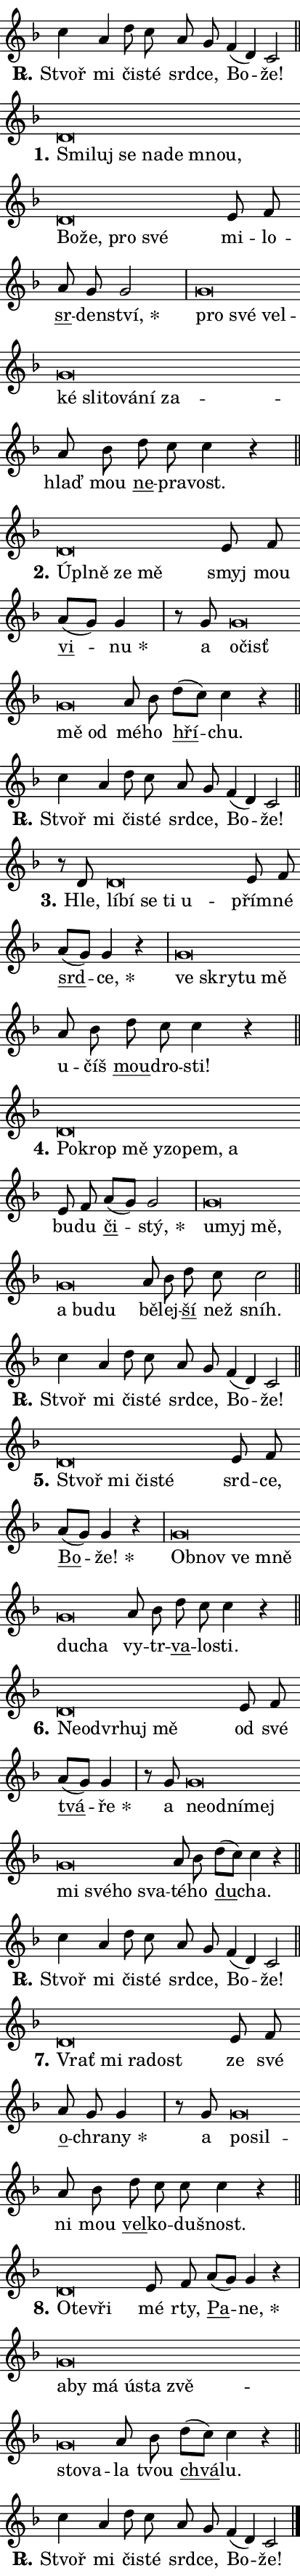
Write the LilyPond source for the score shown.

\version "2.22.1"
\header { tagline = "" }
\paper {
  indent = 0\cm
  top-margin = 0\cm
  right-margin = 0\cm
  bottom-margin = 0\cm
  left-margin = 0\cm
  paper-width = 7\cm
  page-breaking = #ly:one-page-breaking
  system-system-spacing.basic-distance = #11
  score-system-spacing.basic-distance = #11
  ragged-last = ##f
}


%% Author: Thomas Morley
%% https://lists.gnu.org/archive/html/lilypond-user/2020-05/msg00002.html
#(define (line-position grob)
"Returns position of @var[grob} in current system:
   @code{'start}, if at first time-step
   @code{'end}, if at last time-step
   @code{'middle} otherwise
"
  (let* ((col (ly:item-get-column grob))
         (ln (ly:grob-object col 'left-neighbor))
         (rn (ly:grob-object col 'right-neighbor))
         (col-to-check-left (if (ly:grob? ln) ln col))
         (col-to-check-right (if (ly:grob? rn) rn col))
         (break-dir-left
           (and
             (ly:grob-property col-to-check-left 'non-musical #f)
             (ly:item-break-dir col-to-check-left)))
         (break-dir-right
           (and
             (ly:grob-property col-to-check-right 'non-musical #f)
             (ly:item-break-dir col-to-check-right))))
        (cond ((eqv? 1 break-dir-left) 'start)
              ((eqv? -1 break-dir-right) 'end)
              (else 'middle))))

#(define (tranparent-at-line-position vctor)
  (lambda (grob)
  "Relying on @code{line-position} select the relevant enry from @var{vctor}.
Used to determine transparency,"
    (case (line-position grob)
      ((end) (not (vector-ref vctor 0)))
      ((middle) (not (vector-ref vctor 1)))
      ((start) (not (vector-ref vctor 2))))))

noteHeadBreakVisibility =
#(define-music-function (break-visibility)(vector?)
"Makes @code{NoteHead}s transparent relying on @var{break-visibility}"
#{
  \override NoteHead.transparent =
    #(tranparent-at-line-position break-visibility)
#})

#(define delete-ledgers-for-transparent-note-heads
  (lambda (grob)
    "Reads whether a @code{NoteHead} is transparent.
If so this @code{NoteHead} is removed from @code{'note-heads} from
@var{grob}, which is supposed to be @code{LedgerLineSpanner}.
As a result ledgers are not printed for this @code{NoteHead}"
    (let* ((nhds-array (ly:grob-object grob 'note-heads))
           (nhds-list
             (if (ly:grob-array? nhds-array)
                 (ly:grob-array->list nhds-array)
                 '()))
           ;; Relies on the transparent-property being done before
           ;; Staff.LedgerLineSpanner.after-line-breaking is executed.
           ;; This is fragile ...
           (to-keep
             (remove
               (lambda (nhd)
                 (ly:grob-property nhd 'transparent #f))
               nhds-list)))
      ;; TODO find a better method to iterate over grob-arrays, similiar
      ;; to filter/remove etc for lists
      ;; For now rebuilt from scratch
      (set! (ly:grob-object grob 'note-heads)  '())
      (for-each
        (lambda (nhd)
          (ly:pointer-group-interface::add-grob grob 'note-heads nhd))
        to-keep))))

hideNotes = {
  \noteHeadBreakVisibility #begin-of-line-visible
}
unHideNotes = {
  \noteHeadBreakVisibility #all-visible
}

% work-around for resetting accidentals
% https://lilypond.org/doc/v2.23/Documentation/notation/displaying-rhythms#unmetered-music
cadenzaMeasure = {
  \cadenzaOff
  \partial 1024 s1024
  \cadenzaOn
}

#(define-markup-command (accent layout props text) (markup?)
  "Underline accented syllable"
  (interpret-markup layout props
    #{\markup \override #'(offset . 4.3) \underline { #text }#}))

responsum = \markup \concat {
  "R" \hspace #-1.05 \path #0.1 #'((moveto 0 0.07) (lineto 0.9 0.8)) \hspace #0.05 "."
}

\layout {
    \context {
        \Staff
        \remove "Time_signature_engraver"
        \override LedgerLineSpanner.after-line-breaking = #delete-ledgers-for-transparent-note-heads
    }
    \context {
        \Voice {
            \override NoteHead.output-attributes = #'((class . "notehead"))
            \override Hairpin.height = #0.55
        }
    }
    \context {
        \Lyrics {
            \override StanzaNumber.output-attributes = #'((class . "stanzanumber"))
            \override LyricSpace.minimum-distance = #0.9
            \override LyricText.font-name = #"TeX Gyre Schola"
            \override LyricText.font-size = 1
            \override StanzaNumber.font-name = #"TeX Gyre Schola Bold"
            \override StanzaNumber.font-size = 1
        }
    }
}

% magnetic-lyrics.ily
%
%   written by
%     Jean Abou Samra <jean@abou-samra.fr>
%     Werner Lemberg <wl@gnu.org>
%
%   adapted by
%     Jiri Hon <jiri.hon@gmail.com>
%
% Version 2022-Apr-15

% https://www.mail-archive.com/lilypond-user@gnu.org/msg149350.html

#(define (Left_hyphen_pointer_engraver context)
   "Collect syllable-hyphen-syllable occurrences in lyrics and store
them in properties.  This engraver only looks to the left.  For
example, if the lyrics input is @code{foo -- bar}, it does the
following.

@itemize @bullet
@item
Set the @code{text} property of the @code{LyricHyphen} grob between
@q{foo} and @q{bar} to @code{foo}.

@item
Set the @code{left-hyphen} property of the @code{LyricText} grob with
text @q{foo} to the @code{LyricHyphen} grob between @q{foo} and
@q{bar}.
@end itemize

Use this auxiliary engraver in combination with the
@code{lyric-@/text::@/apply-@/magnetic-@/offset!} hook."
   (let ((hyphen #f)
         (text #f))
     (make-engraver
      (acknowledgers
       ((lyric-syllable-interface engraver grob source-engraver)
        (set! text grob)))
      (end-acknowledgers
       ((lyric-hyphen-interface engraver grob source-engraver)
        ;(when (not (grob::has-interface grob 'lyric-space-interface))
          (set! hyphen grob)));)
      ((stop-translation-timestep engraver)
       (when (and text hyphen)
         (ly:grob-set-object! text 'left-hyphen hyphen))
       (set! text #f)
       (set! hyphen #f)))))

#(define (lyric-text::apply-magnetic-offset! grob)
   "If the space between two syllables is less than the value in
property @code{LyricText@/.details@/.squash-threshold}, move the right
syllable to the left so that it gets concatenated with the left
syllable.

Use this function as a hook for
@code{LyricText@/.after-@/line-@/breaking} if the
@code{Left_@/hyphen_@/pointer_@/engraver} is active."
   (let ((hyphen (ly:grob-object grob 'left-hyphen #f)))
     (when hyphen
       (let ((left-text (ly:spanner-bound hyphen LEFT)))
         (when (grob::has-interface left-text 'lyric-syllable-interface)
           (let* ((common (ly:grob-common-refpoint grob left-text X))
                  (this-x-ext (ly:grob-extent grob common X))
                  (left-x-ext
                   (begin
                     ;; Trigger magnetism for left-text.
                     (ly:grob-property left-text 'after-line-breaking)
                     (ly:grob-extent left-text common X)))
                  ;; `delta` is the gap width between two syllables.
                  (delta (- (interval-start this-x-ext)
                            (interval-end left-x-ext)))
                  (details (ly:grob-property grob 'details))
                  (threshold (assoc-get 'squash-threshold details 0.2)))
             (when (< delta threshold)
               (let* (;; We have to manipulate the input text so that
                      ;; ligatures crossing syllable boundaries are not
                      ;; disabled.  For languages based on the Latin
                      ;; script this is essentially a beautification.
                      ;; However, for non-Western scripts it can be a
                      ;; necessity.
                      (lt (ly:grob-property left-text 'text))
                      (rt (ly:grob-property grob 'text))
                      (is-space (grob::has-interface hyphen 'lyric-space-interface))
                      (space (if is-space " " ""))
                      (space-markup (grob-interpret-markup grob " "))
                      (space-size (interval-length (ly:stencil-extent space-markup X)))
                      (extra-delta (if is-space space-size 0))
                      ;; Append new syllable.
                      (ltrt-space (if (and (string? lt) (string? rt))
                                (string-append lt space rt)
                                (make-concat-markup (list lt space rt))))
                      ;; Right-align `ltrt` to the right side.
                      (ltrt-space-markup (grob-interpret-markup
                               grob
                               (make-translate-markup
                                (cons (interval-length this-x-ext) 0)
                                (make-right-align-markup ltrt-space)))))
                 (begin
                   ;; Don't print `left-text`.
                   (ly:grob-set-property! left-text 'stencil #f)
                   ;; Set text and stencil (which holds all collected
                   ;; syllables so far) and shift it to the left.
                   (ly:grob-set-property! grob 'text ltrt-space)
                   (ly:grob-set-property! grob 'stencil ltrt-space-markup)
                   (ly:grob-translate-axis! grob (- (- delta extra-delta)) X))))))))))


#(define (lyric-hyphen::displace-bounds-first grob)
   ;; Make very sure this callback isn't triggered too early.
   (let ((left (ly:spanner-bound grob LEFT))
         (right (ly:spanner-bound grob RIGHT)))
     (ly:grob-property left 'after-line-breaking)
     (ly:grob-property right 'after-line-breaking)
     (ly:lyric-hyphen::print grob)))

squashThreshold = #0.4

\layout {
  \context {
    \Lyrics
    \consists #Left_hyphen_pointer_engraver
    \override LyricText.after-line-breaking =
      #lyric-text::apply-magnetic-offset!
    \override LyricHyphen.stencil = #lyric-hyphen::displace-bounds-first
    \override LyricText.details.squash-threshold = \squashThreshold
    \override LyricHyphen.minimum-distance = 0
    \override LyricHyphen.minimum-length = \squashThreshold
  }
}

squash = \override LyricText.details.squash-threshold = 9999
unSquash = \override LyricText.details.squash-threshold = \squashThreshold

left = \override LyricText.self-alignment-X = #LEFT
unLeft = \revert LyricText.self-alignment-X

starOffset = #(lambda (grob) 
                (let ((x_offset (ly:self-alignment-interface::aligned-on-x-parent grob)))
                  (if (= x_offset 0) 0 (+ x_offset 1.2))))

star = #(define-music-function (syllable)(string?)
"Append star separator at the end of a syllable"
#{
  \once \override LyricText.X-offset = #starOffset
  \lyricmode { \markup {
    #syllable
    \override #'((font-name . "TeX Gyre Schola Bold")) \hspace #0.2 \lower #0.65 \larger "*"
  } }
#})

starAccent = #(define-music-function (syllable)(string?)
"Append star separator at the end of a syllable and make accent"
#{
  \once \override LyricText.X-offset = #starOffset
  \lyricmode { \markup {
    \accent #syllable
    \override #'((font-name . "TeX Gyre Schola Bold")) \hspace #0.2 \lower #0.65 \larger "*"
  } }
#})

breath = #(define-music-function (syllable)(string?)
"Append breathing indicator at the end of a syllable"
#{
  \lyricmode { \markup { #syllable "+" } }
#})

optionalBreath = #(define-music-function (syllable)(string?)
"Append optional breathing indicator at the end of a syllable"
#{
  \lyricmode { \markup { #syllable "(+)" } }
#})


\score {
    <<
        \new Voice = "melody" { \cadenzaOn \key f \major \relative { c''4 a d8 c a g \bar "" f4( d) c2 \cadenzaMeasure \bar "||" \break }
\relative { d'\breve*1/16 \hideNotes \breve*1/16 \bar "" \breve*1/16 \bar "" \breve*1/16 \bar "" \breve*1/16 \bar "" \breve*1/16 \bar "" \breve*1/16 \bar "" \breve*1/16 \bar "" \breve*1/16 \breve*1/16 \bar "" \unHideNotes e8 f \bar "" a g g2 \cadenzaMeasure \bar "|" g\breve*1/16 \hideNotes \breve*1/16 \bar "" \breve*1/16 \bar "" \breve*1/16 \bar "" \breve*1/16 \bar "" \breve*1/16 \bar "" \breve*1/16 \bar "" \breve*1/16 \breve*1/16 \bar "" \unHideNotes a8 bes \bar "" d c c4 r \cadenzaMeasure \bar "||" \break }
\relative { d'\breve*1/16 \hideNotes \breve*1/16 \bar "" \breve*1/16 \breve*1/16 \bar "" \unHideNotes e8 f \bar "" a[( g)] g4 \cadenzaMeasure \bar "|" r8 g8 g\breve*1/16 \hideNotes \breve*1/16 \bar "" \breve*1/16 \breve*1/16 \bar "" \unHideNotes a8 bes \bar "" d[( c)] c4 r \cadenzaMeasure \bar "||" \break }
\relative { c''4 a d8 c a g \bar "" f4( d) c2 \cadenzaMeasure \bar "||" \break }
\relative { r8 d'8 d\breve*1/16 \hideNotes \breve*1/16 \bar "" \breve*1/16 \bar "" \breve*1/16 \breve*1/16 \bar "" \unHideNotes e8 f \bar "" a[( g)] g4 r \cadenzaMeasure \bar "|" g\breve*1/16 \hideNotes \breve*1/16 \bar "" \breve*1/16 \breve*1/16 \bar "" \unHideNotes a8 bes \bar "" d c c4 r \cadenzaMeasure \bar "||" \break }
\relative { d'\breve*1/16 \hideNotes \breve*1/16 \bar "" \breve*1/16 \bar "" \breve*1/16 \bar "" \breve*1/16 \bar "" \breve*1/16 \breve*1/16 \bar "" \unHideNotes e8 f \bar "" a[( g)] g2 \cadenzaMeasure \bar "|" g\breve*1/16 \hideNotes \breve*1/16 \bar "" \breve*1/16 \bar "" \breve*1/16 \bar "" \breve*1/16 \breve*1/16 \bar "" \unHideNotes a8 bes \bar "" d c c2 \cadenzaMeasure \bar "||" \break }
\relative { c''4 a d8 c a g \bar "" f4( d) c2 \cadenzaMeasure \bar "||" \break }
\relative { d'\breve*1/16 \hideNotes \breve*1/16 \bar "" \breve*1/16 \breve*1/16 \bar "" \unHideNotes e8 f \bar "" a[( g)] g4 r \cadenzaMeasure \bar "|" g\breve*1/16 \hideNotes \breve*1/16 \bar "" \breve*1/16 \bar "" \breve*1/16 \bar "" \breve*1/16 \breve*1/16 \bar "" \unHideNotes a8 bes \bar "" d c c4 r \cadenzaMeasure \bar "||" \break }
\relative { d'\breve*1/16 \hideNotes \breve*1/16 \bar "" \breve*1/16 \bar "" \breve*1/16 \breve*1/16 \bar "" \unHideNotes e8 f \bar "" a[( g)] g4 \cadenzaMeasure \bar "|" r8 g8 g\breve*1/16 \hideNotes \breve*1/16 \bar "" \breve*1/16 \bar "" \breve*1/16 \bar "" \breve*1/16 \bar "" \breve*1/16 \bar "" \breve*1/16 \breve*1/16 \bar "" \unHideNotes a8 bes \bar "" d[( c)] c4 r \cadenzaMeasure \bar "||" \break }
\relative { c''4 a d8 c a g \bar "" f4( d) c2 \cadenzaMeasure \bar "||" \break }
\relative { d'\breve*1/16 \hideNotes \breve*1/16 \bar "" \breve*1/16 \breve*1/16 \bar "" \unHideNotes e8 f \bar "" a g g4 \cadenzaMeasure \bar "|" r8 g8 g\breve*1/16 \hideNotes \breve*1/16 \bar "" \unHideNotes a8 bes \bar "" d c c c4 r \cadenzaMeasure \bar "||" \break }
\relative { d'\breve*1/16 \hideNotes \breve*1/16 \breve*1/16 \bar "" \unHideNotes e8 f \bar "" a[( g)] g4 r \cadenzaMeasure \bar "|" g\breve*1/16 \hideNotes \breve*1/16 \bar "" \breve*1/16 \bar "" \breve*1/16 \bar "" \breve*1/16 \bar "" \breve*1/16 \bar "" \breve*1/16 \breve*1/16 \bar "" \unHideNotes a8 bes \bar "" d[( c)] c4 r \cadenzaMeasure \bar "||" \break }
\relative { c''4 a d8 c a g \bar "" f4( d) c2 \cadenzaMeasure \bar "||" \break } \bar "|." }
        \new Lyrics \lyricsto "melody" { \lyricmode { \set stanza = \responsum
Stvoř mi či -- sté srd -- ce, Bo -- že!
\set stanza = "1."
\left Smi -- \squash luj se na -- de mnou, Bo -- že, pro své \unLeft \unSquash mi -- lo -- \markup \accent sr -- den -- \star ství, \left pro \squash své vel -- ké sli -- to -- vá -- ní za -- \unLeft \unSquash hlaď mou \markup \accent ne -- pra -- vost.
\set stanza = "2."
\left Úpl -- \squash ně ze mě \unLeft \unSquash smyj mou \markup \accent vi -- \star nu a \left o -- \squash čisť mě od \unLeft \unSquash mé -- ho \markup \accent hří -- chu.
\set stanza = \responsum
Stvoř mi či -- sté srd -- ce, Bo -- že!
\set stanza = "3."
Hle, \left lí -- \squash bí se ti u -- \unLeft \unSquash přím -- né \markup \accent srd -- \star ce, \left ve \squash skry -- tu mě \unLeft \unSquash u -- číš \markup \accent mou -- dro -- sti!
\set stanza = "4."
\left Po -- \squash krop mě y -- zo -- pem, a \unLeft \unSquash bu -- du \markup \accent či -- \star stý, \left u -- \squash myj mě, a bu -- du \unLeft \unSquash bě -- lej -- \markup \accent ší než sníh.
\set stanza = \responsum
Stvoř mi či -- sté srd -- ce, Bo -- že!
\set stanza = "5."
\left Stvoř \squash mi či -- sté \unLeft \unSquash srd -- ce, \markup \accent Bo -- \star že! \left Ob -- \squash nov ve mně du -- cha \unLeft \unSquash vy -- tr -- \markup \accent va -- lo -- sti.
\set stanza = "6."
\left Ne -- \squash od -- vr -- huj mě \unLeft \unSquash od své \markup \accent tvá -- \star ře a \left ne -- \squash od -- ní -- mej mi své -- ho sva -- \unLeft \unSquash té -- ho \markup \accent du -- cha.
\set stanza = \responsum
Stvoř mi či -- sté srd -- ce, Bo -- že!
\set stanza = "7."
\left Vrať \squash mi ra -- dost \unLeft \unSquash ze své \markup \accent o -- chra -- \star ny a \left po -- \squash sil -- \unLeft \unSquash ni mou \markup \accent vel -- ko -- du -- šnost.
\set stanza = "8."
\left O -- \squash te -- vři \unLeft \unSquash mé rty, \markup \accent Pa -- \star ne, \left a -- \squash by má ú -- sta zvě -- sto -- va -- \unLeft \unSquash la tvou \markup \accent chvá -- lu.
\set stanza = \responsum
Stvoř mi či -- sté srd -- ce, Bo -- že! } }
    >>
    \layout {}
}
